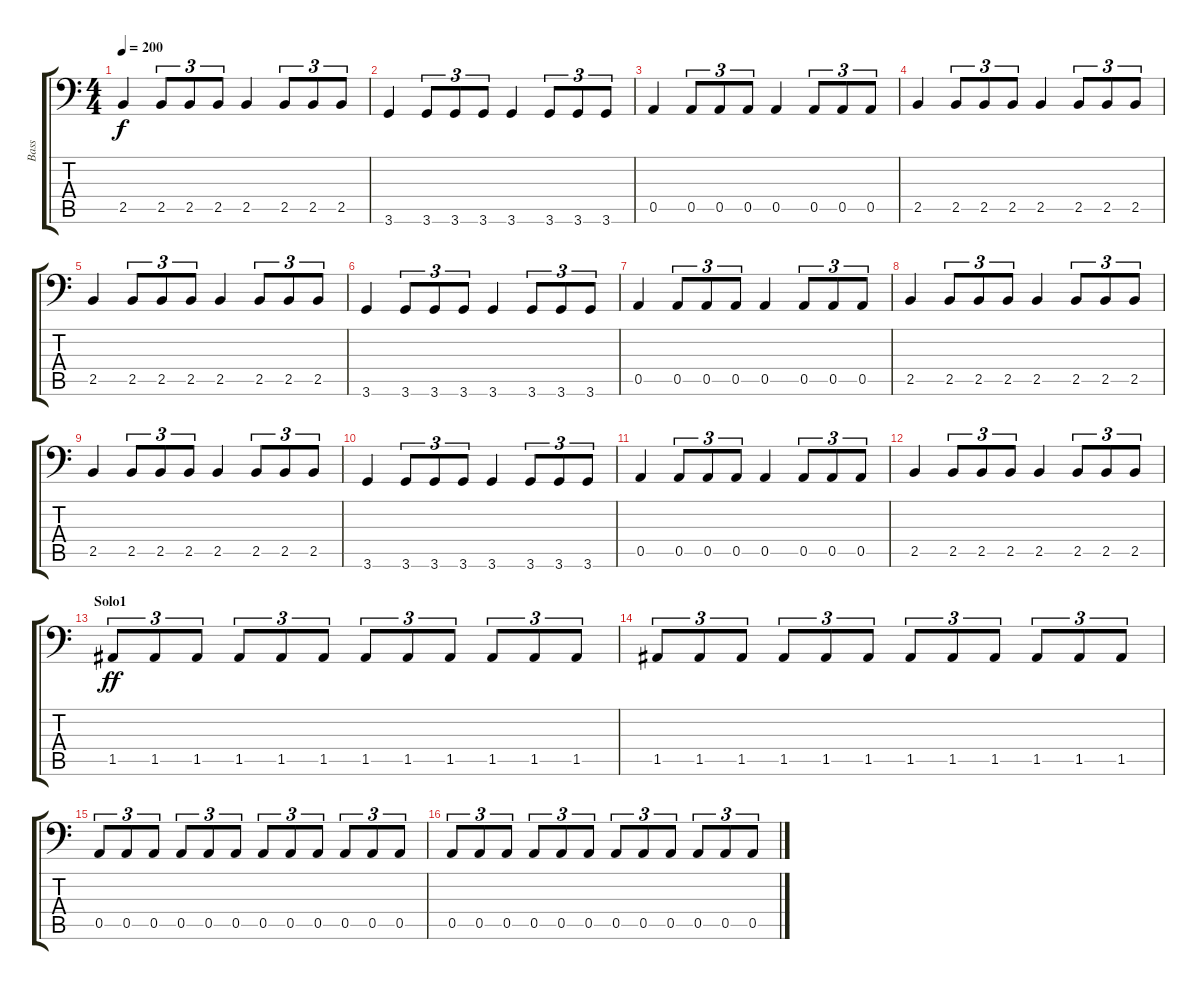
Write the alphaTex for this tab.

\track ("Bass" "Bass") {instrument electricbassfinger}
\staff {score tabs}
\tuning (E3 B2 G2 D2 A1 E1) {hide}
\ts (4 4)
\tempo 200
\clef f4
\ks c
2.5.4{dy f} 2.5.8{tu (3 2)} 2.5.8{tu (3 2)} 2.5.8{tu (3 2)} 2.5.4 2.5.8{tu (3 2)} 2.5.8{tu (3 2)} 2.5.8{tu (3 2)} |
3.6.4 3.6.8{tu (3 2)} 3.6.8{tu (3 2)} 3.6.8{tu (3 2)} 3.6.4 3.6.8{tu (3 2)} 3.6.8{tu (3 2)} 3.6.8{tu (3 2)} |
0.5.4 0.5.8{tu (3 2)} 0.5.8{tu (3 2)} 0.5.8{tu (3 2)} 0.5.4 0.5.8{tu (3 2)} 0.5.8{tu (3 2)} 0.5.8{tu (3 2)} |
2.5.4 2.5.8{tu (3 2)} 2.5.8{tu (3 2)} 2.5.8{tu (3 2)} 2.5.4 2.5.8{tu (3 2)} 2.5.8{tu (3 2)} 2.5.8{tu (3 2)} |
2.5.4 2.5.8{tu (3 2)} 2.5.8{tu (3 2)} 2.5.8{tu (3 2)} 2.5.4 2.5.8{tu (3 2)} 2.5.8{tu (3 2)} 2.5.8{tu (3 2)} |
3.6.4 3.6.8{tu (3 2)} 3.6.8{tu (3 2)} 3.6.8{tu (3 2)} 3.6.4 3.6.8{tu (3 2)} 3.6.8{tu (3 2)} 3.6.8{tu (3 2)} |
0.5.4 0.5.8{tu (3 2)} 0.5.8{tu (3 2)} 0.5.8{tu (3 2)} 0.5.4 0.5.8{tu (3 2)} 0.5.8{tu (3 2)} 0.5.8{tu (3 2)} |
2.5.4 2.5.8{tu (3 2)} 2.5.8{tu (3 2)} 2.5.8{tu (3 2)} 2.5.4 2.5.8{tu (3 2)} 2.5.8{tu (3 2)} 2.5.8{tu (3 2)} |
2.5.4 2.5.8{tu (3 2)} 2.5.8{tu (3 2)} 2.5.8{tu (3 2)} 2.5.4 2.5.8{tu (3 2)} 2.5.8{tu (3 2)} 2.5.8{tu (3 2)} |
3.6.4 3.6.8{tu (3 2)} 3.6.8{tu (3 2)} 3.6.8{tu (3 2)} 3.6.4 3.6.8{tu (3 2)} 3.6.8{tu (3 2)} 3.6.8{tu (3 2)} |
0.5.4 0.5.8{tu (3 2)} 0.5.8{tu (3 2)} 0.5.8{tu (3 2)} 0.5.4 0.5.8{tu (3 2)} 0.5.8{tu (3 2)} 0.5.8{tu (3 2)} |
2.5.4 2.5.8{tu (3 2)} 2.5.8{tu (3 2)} 2.5.8{tu (3 2)} 2.5.4 2.5.8{tu (3 2)} 2.5.8{tu (3 2)} 2.5.8{tu (3 2)} |
\section ("" "Solo1")
1.5.8{tu (3 2) dy ff} 1.5.8{tu (3 2)} 1.5.8{tu (3 2)} 1.5.8{tu (3 2)} 1.5.8{tu (3 2)} 1.5.8{tu (3 2)} 1.5.8{tu (3 2)} 1.5.8{tu (3 2)} 1.5.8{tu (3 2)} 1.5.8{tu (3 2)} 1.5.8{tu (3 2)} 1.5.8{tu (3 2)} |
1.5.8{tu (3 2)} 1.5.8{tu (3 2)} 1.5.8{tu (3 2)} 1.5.8{tu (3 2)} 1.5.8{tu (3 2)} 1.5.8{tu (3 2)} 1.5.8{tu (3 2)} 1.5.8{tu (3 2)} 1.5.8{tu (3 2)} 1.5.8{tu (3 2)} 1.5.8{tu (3 2)} 1.5.8{tu (3 2)} |
0.5.8{tu (3 2)} 0.5.8{tu (3 2)} 0.5.8{tu (3 2)} 0.5.8{tu (3 2)} 0.5.8{tu (3 2)} 0.5.8{tu (3 2)} 0.5.8{tu (3 2)} 0.5.8{tu (3 2)} 0.5.8{tu (3 2)} 0.5.8{tu (3 2)} 0.5.8{tu (3 2)} 0.5.8{tu (3 2)} |
0.5.8{tu (3 2)} 0.5.8{tu (3 2)} 0.5.8{tu (3 2)} 0.5.8{tu (3 2)} 0.5.8{tu (3 2)} 0.5.8{tu (3 2)} 0.5.8{tu (3 2)} 0.5.8{tu (3 2)} 0.5.8{tu (3 2)} 0.5.8{tu (3 2)} 0.5.8{tu (3 2)} 0.5.8{tu (3 2)}
